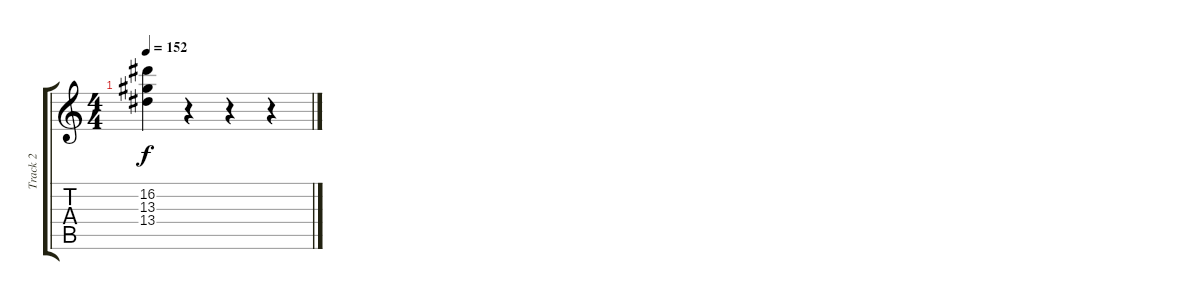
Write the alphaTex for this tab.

\track ("Track 2" "Track 2") {instrument overdrivenguitar}
\staff {score tabs}
\tuning (E4 B3 G3 D3 A2 E2) {hide}
\ts (4 4)
\tempo 152
\clef g2
\ks c
(16.2 13.3 13.4).4{dy f} r.4 r.4 r.4
